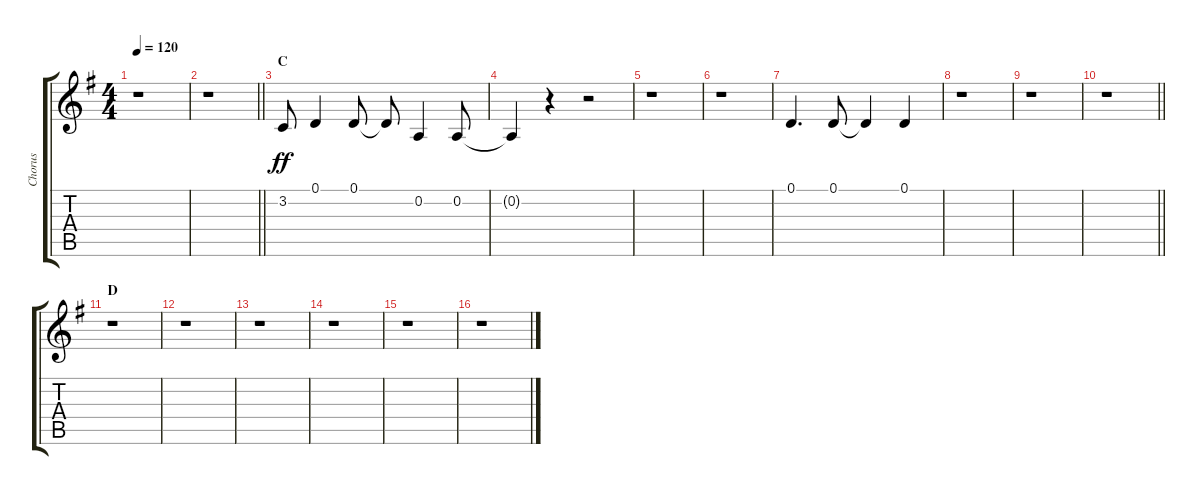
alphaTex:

\track ("Chorus" "Chorus") {instrument voiceoohs}
\staff {score tabs}
\tuning (D4 A3 F3 C3 G2 D2) {hide}
\ts (4 4)
\tempo 120
\clef g2
\ks g
r.1{dy ff} |
\barLineRight lightlight
r.1 |
\section ("" "C")
3.2.8 0.1.4 0.1.8 0.1{t}.8 0.2.4 0.2.8 |
0.2{t}.4 r.4 r.2 |
r.1 |
r.1 |
0.1.4{d} 0.1.8 0.1{t}.4 0.1.4 |
r.1 |
r.1 |
\barLineRight lightlight
r.1 |
\section ("" "D")
r.1 |
r.1 |
r.1 |
r.1 |
r.1 |
r.1
